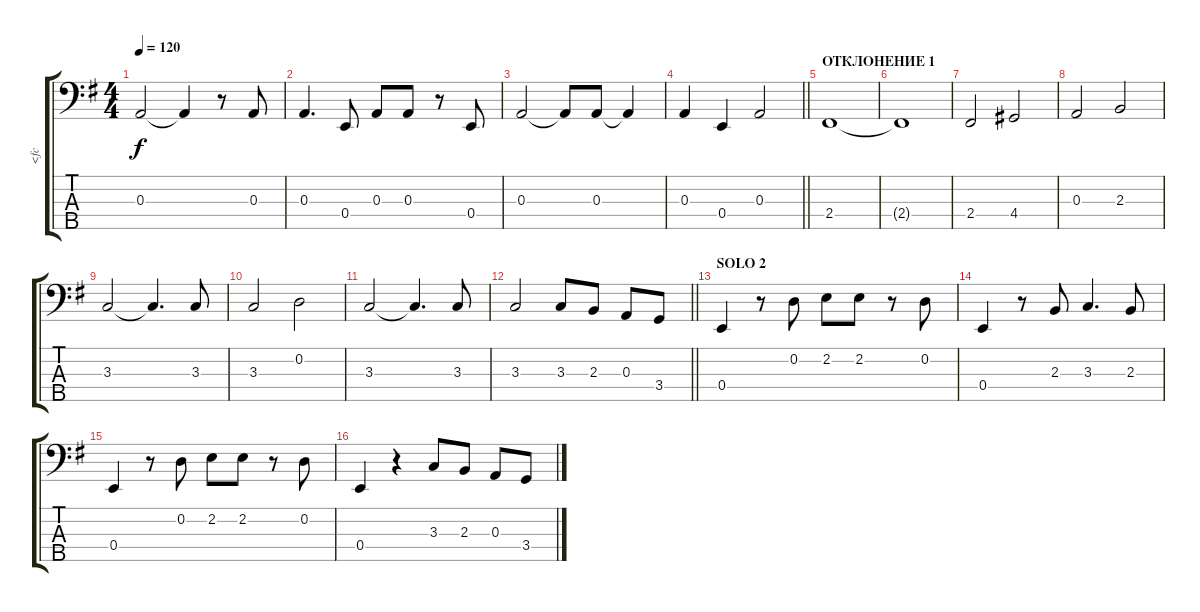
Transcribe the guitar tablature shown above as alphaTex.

\track ("<fc" "<fc") {instrument acousticguitarsteel}
\staff {score tabs}
\tuning (G2 D2 A1 E1 B0) {hide}
\ts (4 4)
\tempo 120
\clef f4
\ks eminor
0.3.2{dy f} 0.3{t}.4 r.8 0.3.8 |
0.3.4{d} 0.4.8 0.3.8 0.3.8 r.8 0.4.8 |
0.3.2 0.3{t}.8 0.3.8 0.3{t}.4 |
\barLineRight lightlight
0.3.4 0.4.4 0.3.2 |
\section ("" "ОТКЛОНЕНИЕ 1")
2.4.1 |
2.4{t}.1 |
2.4.2 4.4.2 |
0.3.2 2.3.2 |
3.3.2 3.3{t}.4{d} 3.3.8 |
3.3.2 0.2.2 |
3.3.2 3.3{t}.4{d} 3.3.8 |
\barLineRight lightlight
3.3.2 3.3.8 2.3.8 0.3.8 3.4.8 |
\section ("" "SOLO 2")
0.4.4 r.8 0.2.8 2.2.8 2.2.8 r.8 0.2.8 |
0.4.4 r.8 2.3.8 3.3.4{d} 2.3.8 |
0.4.4 r.8 0.2.8 2.2.8 2.2.8 r.8 0.2.8 |
0.4.4 r.4 3.3.8 2.3.8 0.3.8 3.4.8
